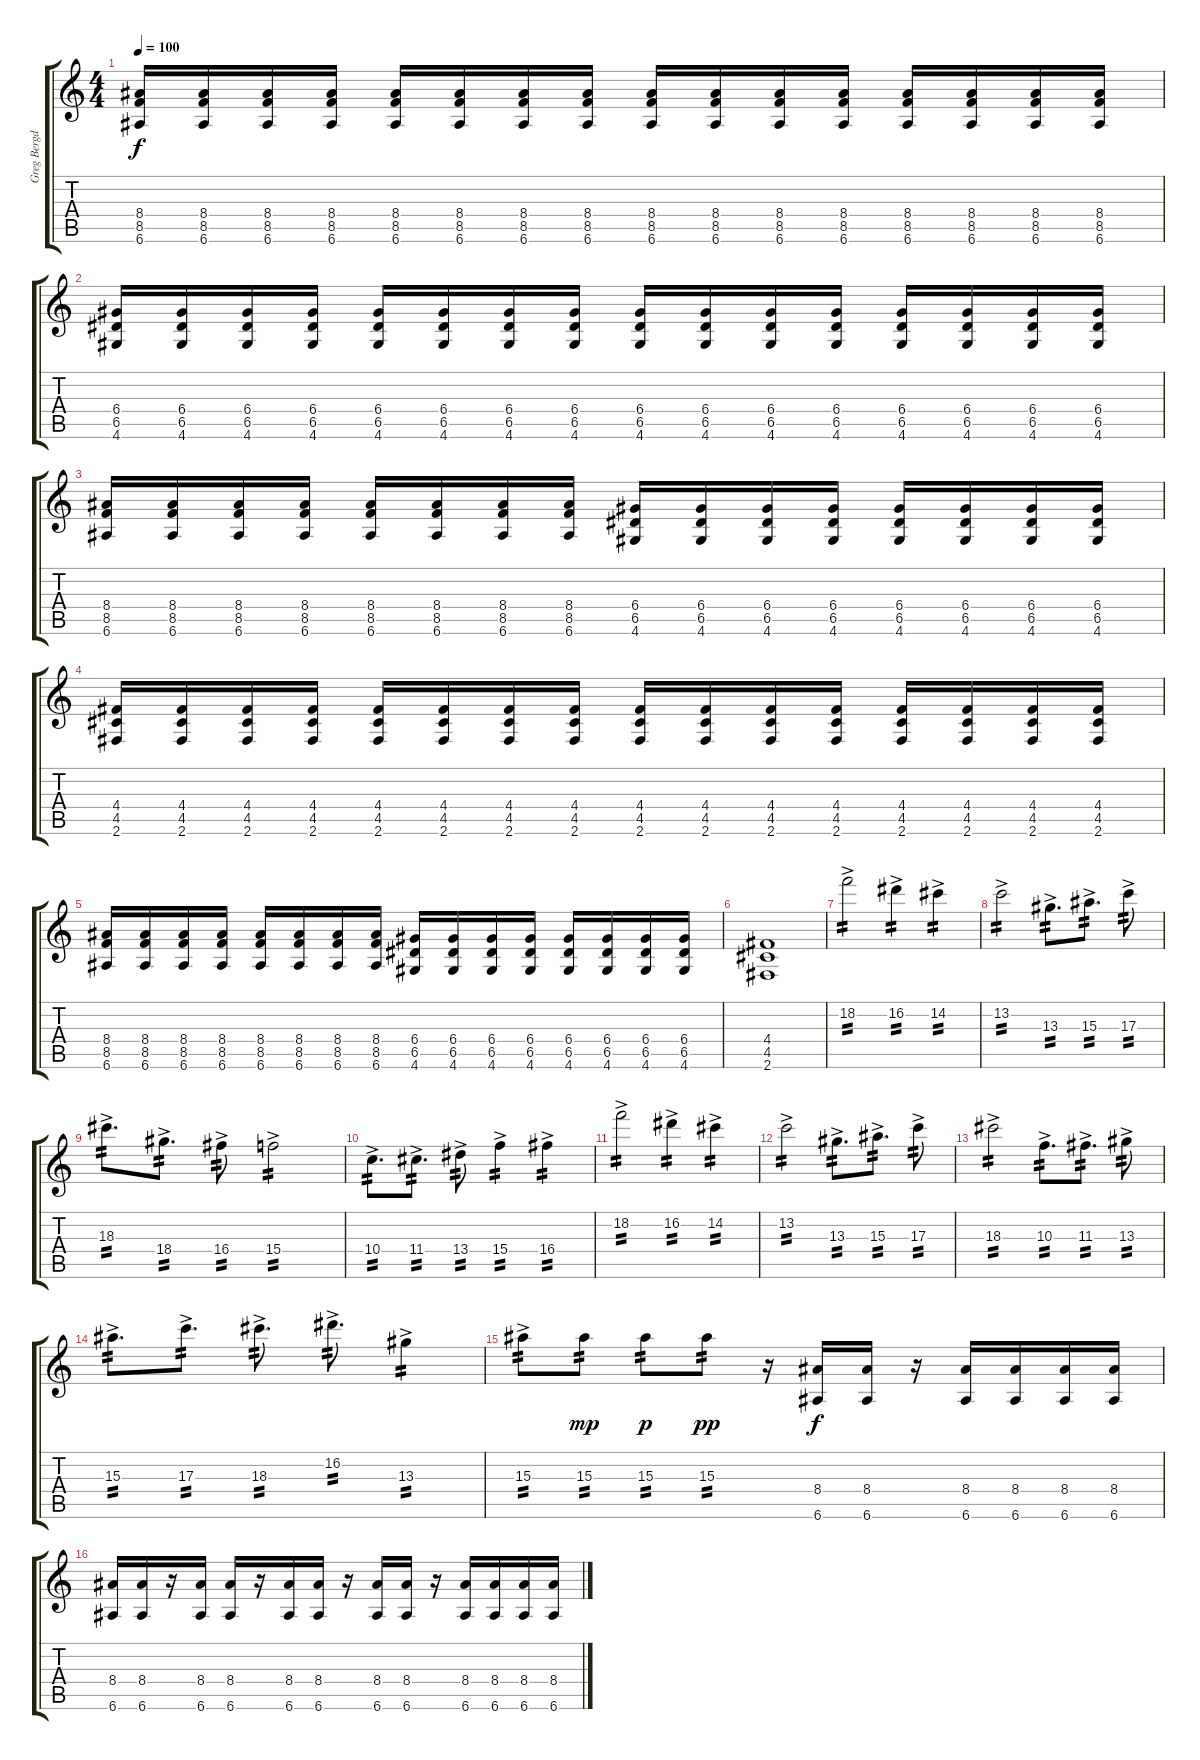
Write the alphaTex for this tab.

\track ("Greg Bergdorf" "Greg Bergd") {instrument distortionguitar}
\staff {score tabs}
\tuning (E4 B3 G3 D3 A2 E2) {hide}
\ts (4 4)
\tempo 100
\clef g2
\ks c
(8.4 8.5 6.6).16{dy f} (8.4 8.5 6.6).16 (8.4 8.5 6.6).16 (8.4 8.5 6.6).16 (8.4 8.5 6.6).16 (8.4 8.5 6.6).16 (8.4 8.5 6.6).16 (8.4 8.5 6.6).16 (8.4 8.5 6.6).16 (8.4 8.5 6.6).16 (8.4 8.5 6.6).16 (8.4 8.5 6.6).16 (8.4 8.5 6.6).16 (8.4 8.5 6.6).16 (8.4 8.5 6.6).16 (8.4 8.5 6.6).16 |
(6.4 6.5 4.6).16 (6.4 6.5 4.6).16 (6.4 6.5 4.6).16 (6.4 6.5 4.6).16 (6.4 6.5 4.6).16 (6.4 6.5 4.6).16 (6.4 6.5 4.6).16 (6.4 6.5 4.6).16 (6.4 6.5 4.6).16 (6.4 6.5 4.6).16 (6.4 6.5 4.6).16 (6.4 6.5 4.6).16 (6.4 6.5 4.6).16 (6.4 6.5 4.6).16 (6.4 6.5 4.6).16 (6.4 6.5 4.6).16 |
(8.4 8.5 6.6).16 (8.4 8.5 6.6).16 (8.4 8.5 6.6).16 (8.4 8.5 6.6).16 (8.4 8.5 6.6).16 (8.4 8.5 6.6).16 (8.4 8.5 6.6).16 (8.4 8.5 6.6).16 (6.4 6.5 4.6).16 (6.4 6.5 4.6).16 (6.4 6.5 4.6).16 (6.4 6.5 4.6).16 (6.4 6.5 4.6).16 (6.4 6.5 4.6).16 (6.4 6.5 4.6).16 (6.4 6.5 4.6).16 |
(4.4 4.5 2.6).16 (4.4 4.5 2.6).16 (4.4 4.5 2.6).16 (4.4 4.5 2.6).16 (4.4 4.5 2.6).16 (4.4 4.5 2.6).16 (4.4 4.5 2.6).16 (4.4 4.5 2.6).16 (4.4 4.5 2.6).16 (4.4 4.5 2.6).16 (4.4 4.5 2.6).16 (4.4 4.5 2.6).16 (4.4 4.5 2.6).16 (4.4 4.5 2.6).16 (4.4 4.5 2.6).16 (4.4 4.5 2.6).16 |
(8.4 8.5 6.6).16 (8.4 8.5 6.6).16 (8.4 8.5 6.6).16 (8.4 8.5 6.6).16 (8.4 8.5 6.6).16 (8.4 8.5 6.6).16 (8.4 8.5 6.6).16 (8.4 8.5 6.6).16 (6.4 6.5 4.6).16 (6.4 6.5 4.6).16 (6.4 6.5 4.6).16 (6.4 6.5 4.6).16 (6.4 6.5 4.6).16 (6.4 6.5 4.6).16 (6.4 6.5 4.6).16 (6.4 6.5 4.6).16 |
(4.4 4.5 2.6).1 |
18.2{ac}.2{tp 2} 16.2{ac}.4{tp 2} 14.2{ac}.4{tp 2} |
13.2{ac}.2{tp 2} 13.3{ac}.8{d tp 2} 15.3{ac}.8{d tp 2} 17.3{ac}.8{tp 2} |
18.3{ac}.8{d tp 2} 18.4{ac}.8{d tp 2} 16.4{ac}.8{tp 2} 15.4{ac}.2{tp 2} |
10.4{ac}.8{d tp 2} 11.4{ac}.8{d tp 2} 13.4{ac}.8{tp 2} 15.4{ac}.4{tp 2} 16.4{ac}.4{tp 2} |
18.2{ac}.2{tp 2} 16.2{ac}.4{tp 2} 14.2{ac}.4{tp 2} |
13.2{ac}.2{tp 2} 13.3{ac}.8{d tp 2} 15.3{ac}.8{d tp 2} 17.3{ac}.8{tp 2} |
18.3{ac}.2{tp 2} 10.3{ac}.8{d tp 2} 11.3{ac}.8{d tp 2} 13.3{ac}.8{tp 2} |
15.3{ac}.8{d tp 2} 17.3{ac}.8{d tp 2} 18.3{ac}.8{d tp 2} 16.2{ac}.8{d tp 2} 13.3{ac}.4{tp 2} |
15.3{ac}.8{tp 2} 15.3.8{tp 2 dy mp} 15.3.8{tp 2 dy p} 15.3.8{tp 2 dy pp} r.16 (8.4 6.6).16{dy f} (8.4 6.6).16 r.16 (8.4 6.6).16 (8.4 6.6).16 (8.4 6.6).16 (8.4 6.6).16 |
(8.4 6.6).16 (8.4 6.6).16 r.16 (8.4 6.6).16 (8.4 6.6).16 r.16 (8.4 6.6).16 (8.4 6.6).16 r.16 (8.4 6.6).16 (8.4 6.6).16 r.16 (8.4 6.6).16 (8.4 6.6).16 (8.4 6.6).16 (8.4 6.6).16
